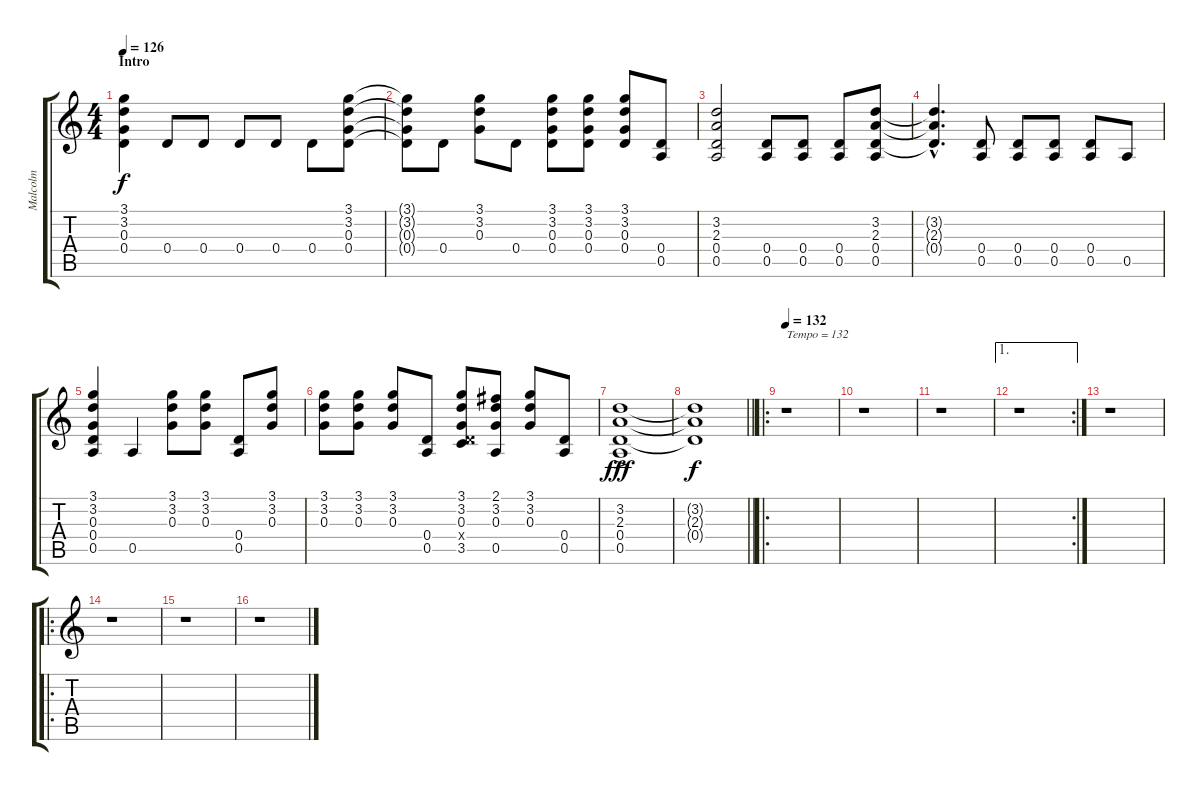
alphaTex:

\track ("Malcolm" "Malcolm") {instrument distortionguitar}
\staff {score tabs}
\tuning (E4 B3 G3 D3 A2 E2) {hide}
\ts (4 4)
\section ("" "Intro")
\tempo 126
\clef g2
\ks c
(3.1 3.2 0.3 0.4).4{dy f instrument distortionguitar} 0.4.8 0.4.8 0.4.8 0.4.8 0.4.8 (3.1 3.2 0.3 0.4).8 |
(3.1{t} 3.2{t} 0.3{t} 0.4{t}).8 0.4.8 (3.1 3.2 0.3).8 0.4.8 (3.1 3.2 0.3 0.4).8 (3.1 3.2 0.3 0.4).8 (3.1 3.2 0.3 0.4).8 (0.4 0.5).8 |
(3.2 2.3 0.4 0.5).2 (0.4 0.5).8 (0.4 0.5).8 (0.4 0.5).8 (3.2 2.3 0.4 0.5).8 |
(3.2{hac t} 2.3{hac t} 0.4{hac t}).4{d} (0.4 0.5).8 (0.4 0.5).8 (0.4 0.5).8 (0.4 0.5).8 0.5.8 |
(3.1 3.2 0.3 0.4 0.5).4 0.5.4 (3.1 3.2 0.3).8 (3.1 3.2 0.3).8 (0.4 0.5).8 (3.1 3.2 0.3).8 |
(3.1 3.2 0.3).8 (3.1 3.2 0.3).8 (3.1 3.2 0.3).8 (0.4 0.5).8 (3.1 3.2 0.3 0.4{x} 3.5).8 (2.1 3.2 0.3 0.5).8 (3.1 3.2 0.3).8 (0.4 0.5).8 |
(3.2{ac} 2.3{ac} 0.4{ac} 0.5{ac}).1{dy fff} |
\barLineRight lightlight
(3.2{t} 2.3{t} 0.4{t}).1{dy f} |
\ro
\tempo 132
r.1{txt "Tempo = 132"} |
r.1 |
r.1 |
\ae 1
\rc 2
r.1 |
r.1 |
\ro
r.1 |
r.1 |
r.1
